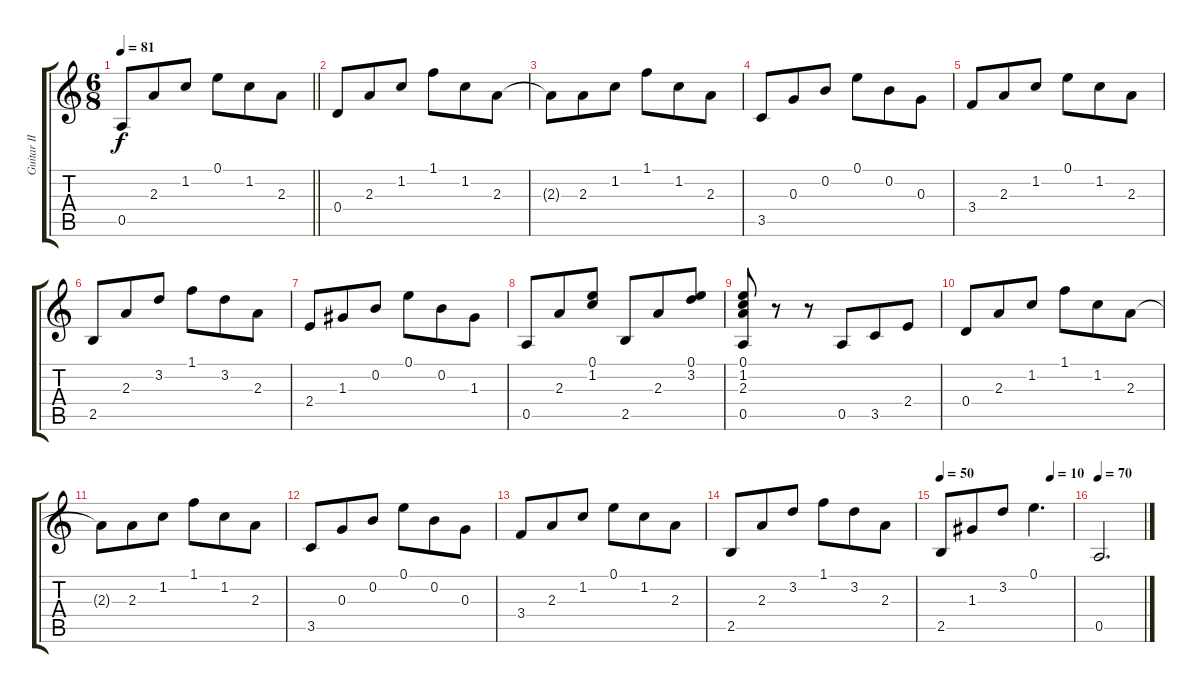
\track ("Guitar II" "Guitar II") {instrument electricguitarclean}
\staff {score tabs}
\tuning (E4 B3 G3 D3 A2 E2) {hide}
\ts (6 8)
\tempo 81
\clef g2
\barLineRight lightlight
\ks c
0.5.8{dy f} 2.3.8 1.2.8 0.1.8 1.2.8 2.3.8 |
0.4.8 2.3.8 1.2.8 1.1.8 1.2.8 2.3.8 |
2.3{t}.8 2.3.8 1.2.8 1.1.8 1.2.8 2.3.8 |
3.5.8 0.3.8 0.2.8 0.1.8 0.2.8 0.3.8 |
3.4.8 2.3.8 1.2.8 0.1.8 1.2.8 2.3.8 |
2.5.8 2.3.8 3.2.8 1.1.8 3.2.8 2.3.8 |
2.4.8 1.3.8 0.2.8 0.1.8 0.2.8 1.3.8 |
0.5.8 2.3.8 (0.1 1.2).8 2.5.8 2.3.8 (0.1 3.2).8 |
(0.1 1.2 2.3 0.5).8 r.8 r.8 0.5.8 3.5.8 2.4.8 |
0.4.8 2.3.8 1.2.8 1.1.8 1.2.8 2.3.8 |
2.3{t}.8 2.3.8 1.2.8 1.1.8 1.2.8 2.3.8 |
3.5.8 0.3.8 0.2.8 0.1.8 0.2.8 0.3.8 |
3.4.8 2.3.8 1.2.8 0.1.8 1.2.8 2.3.8 |
2.5.8 2.3.8 3.2.8 1.1.8 3.2.8 2.3.8 |
\tempo 50
\tempo (10 0.8333333333333334)
2.5.8 1.3.8 3.2.8 0.1.4{d} |
\tempo 70
0.5.2{d}
